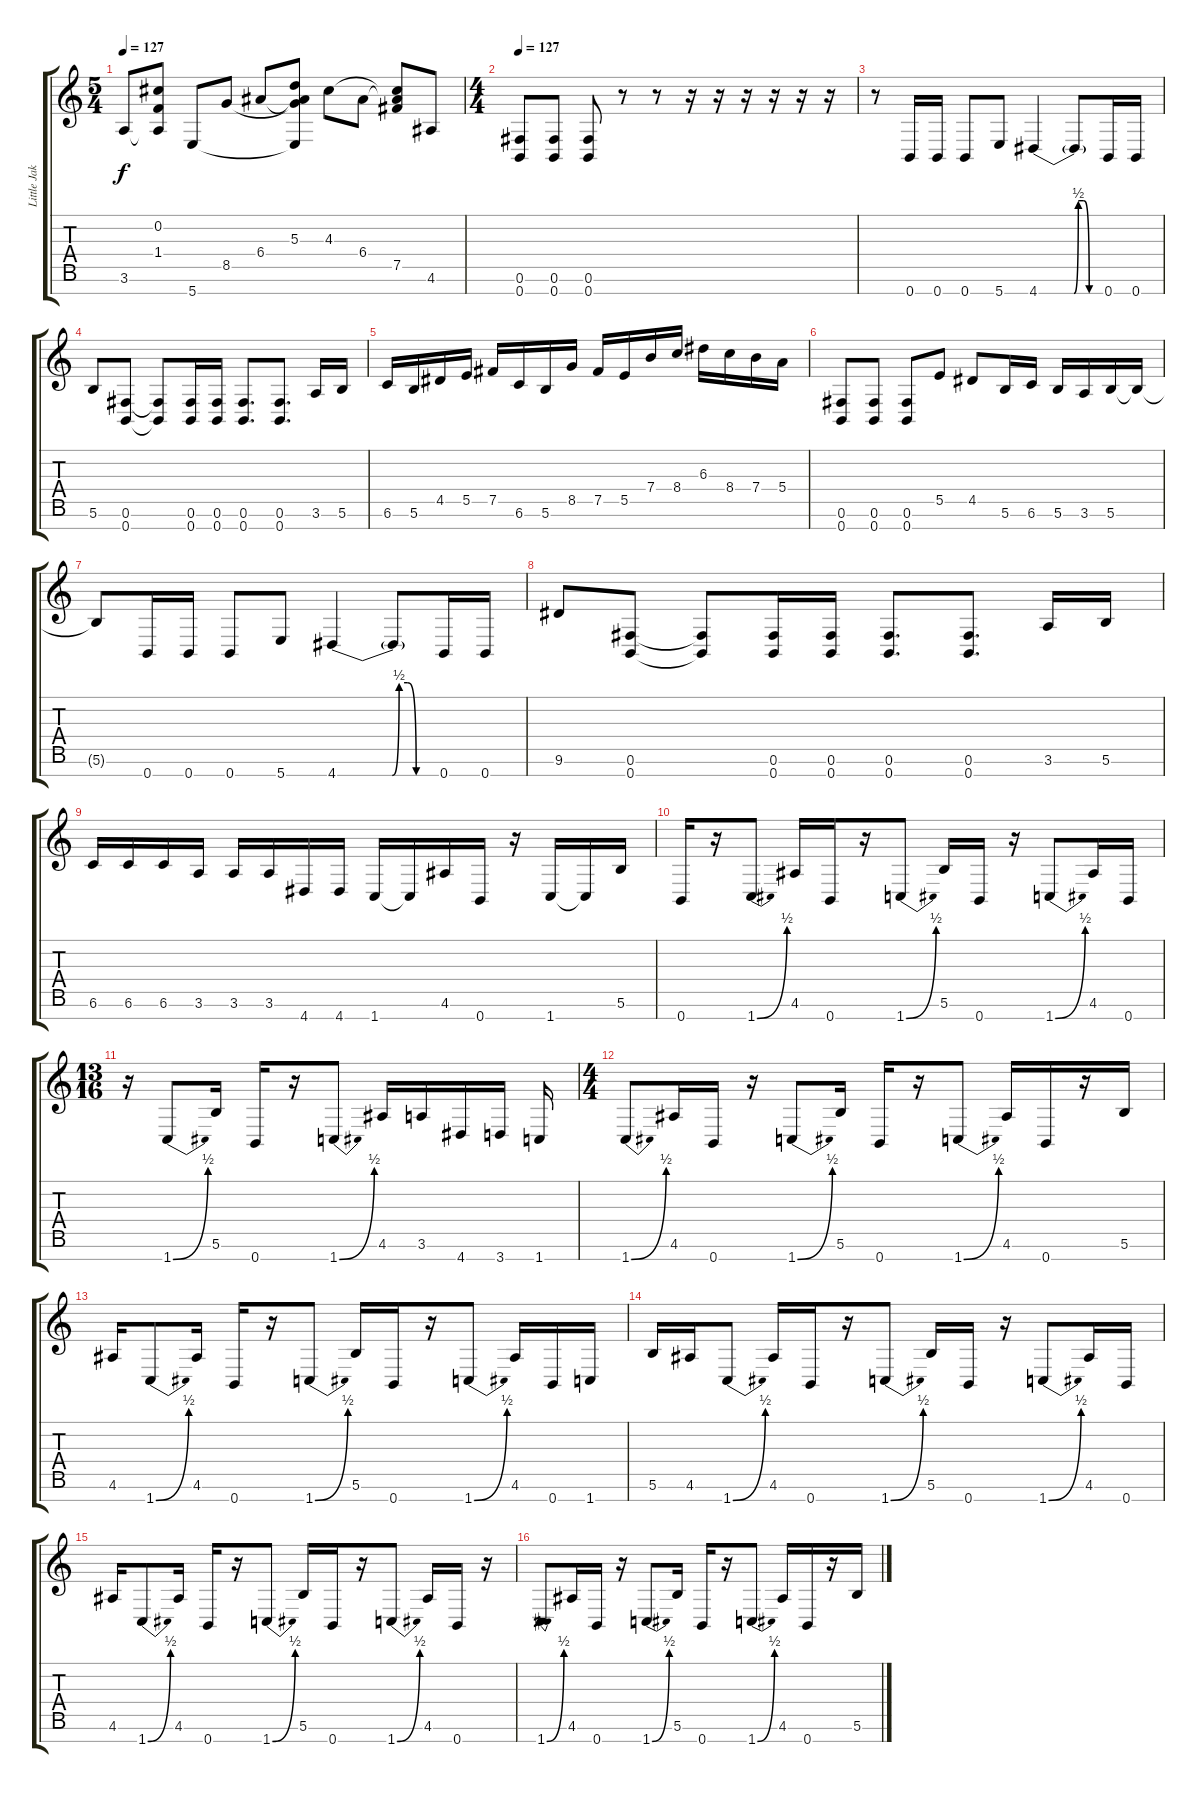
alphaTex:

\track ("Little Jake" "Little Jak") {instrument distortionguitar}
\staff {score tabs}
\tuning (Gb4 Db4 A3 E3 B2 Gb2 B1) {hide}
\ts (5 4)
\tempo 127
\clef g2
\ks c
3.6.8{dy f} (0.2 1.4{t} 3.6{t}).8 5.7.8 8.5.8 6.4.8 (5.3 6.4{t} 8.5{t} 5.7{t}).8 4.3.8 6.4.8 (4.3{t} 6.4{t} 7.5).8 4.6.8 |
\ts (4 4)
\tempo 127
(0.6 0.7).8 (0.6 0.7).8 (0.6 0.7).8 r.8 r.8 r.16 r.16 r.16 r.16 r.16 r.16 |
r.8 0.7.16 0.7.16 0.7.8 5.7.8 4.7{be (custom 0 0 22 0 32 0 36 2 41 2 46 0 60 0)}.4 4.7{t}.8 0.7.16 0.7.16 |
5.6.8 (0.6 0.7).8 (0.6{t} 0.7{t}).8 (0.6 0.7).16 (0.6 0.7).16 (0.6 0.7).8{d} (0.6 0.7).8{d} 3.6.16 5.6.16 |
6.6.16 5.6.16 4.5.16 5.5.16 7.5.16 6.6.16 5.6.16 8.5.16 7.5.16 5.5.16 7.4.16 8.4.16 6.3.16 8.4.16 7.4.16 5.4.16 |
(0.6 0.7).8 (0.6 0.7).8 (0.6 0.7).8 5.5.8 4.5.8 5.6.16 6.6.16 5.6.16 3.6.16 5.6.16 5.6{t}.16 |
5.6{t}.8 0.7.16 0.7.16 0.7.8 5.7.8 4.7{be (custom 0 0 22 0 32 0 36 2 41 2 46 0 60 0)}.4 4.7{t}.8 0.7.16 0.7.16 |
9.6.8 (0.6 0.7).8 (0.6{t} 0.7{t}).8 (0.6 0.7).16 (0.6 0.7).16 (0.6 0.7).8{d} (0.6 0.7).8{d} 3.6.16 5.6.16 |
6.6.16 6.6.16 6.6.16 3.6.16 3.6.16 3.6.16 4.7.16 4.7.16 1.7.16 1.7{t}.16 4.6.16 0.7.16 r.16 1.7.16 1.7{t}.16 5.6.16 |
0.7.16 r.16 1.7{be (bend 0 0 60 2)}.8 4.6.16 0.7.16 r.16 1.7{be (bend 0 0 60 2)}.8 5.6.16 0.7.16 r.16 1.7{be (bend 0 0 60 2)}.8 4.6.16 0.7.16 |
\ts (13 16)
r.16 1.7{be (bend 0 0 60 2)}.8 5.6.16 0.7.16 r.16 1.7{be (bend 0 0 60 2)}.8 4.6.16 3.6.16 4.7.16 3.7.16 1.7.16 |
\ts (4 4)
1.7{be (bend 0 0 60 2)}.8 4.6.16 0.7.16 r.16 1.7{be (bend 0 0 60 2)}.8 5.6.16 0.7.16 r.16 1.7{be (bend 0 0 60 2)}.8 4.6.16 0.7.16 r.16 5.6.16 |
4.6.16 1.7{be (bend 0 0 60 2)}.8 4.6.16 0.7.16 r.16 1.7{be (bend 0 0 60 2)}.8 5.6.16 0.7.16 r.16 1.7{be (bend 0 0 60 2)}.8 4.6.16 0.7.16 1.7.16 |
5.6.16 4.6.16 1.7{be (bend 0 0 60 2)}.8 4.6.16 0.7.16 r.16 1.7{be (bend 0 0 60 2)}.8 5.6.16 0.7.16 r.16 1.7{be (bend 0 0 60 2)}.8 4.6.16 0.7.16 |
4.6.16 1.7{be (bend 0 0 60 2)}.8 4.6.16 0.7.16 r.16 1.7{be (bend 0 0 60 2)}.8 5.6.16 0.7.16 r.16 1.7{be (bend 0 0 60 2)}.8 4.6.16 0.7.16 r.16 |
1.7{be (bend 0 0 60 2)}.8 4.6.16 0.7.16 r.16 1.7{be (bend 0 0 60 2)}.8 5.6.16 0.7.16 r.16 1.7{be (bend 0 0 60 2)}.8 4.6.16 0.7.16 r.16 5.6.16
